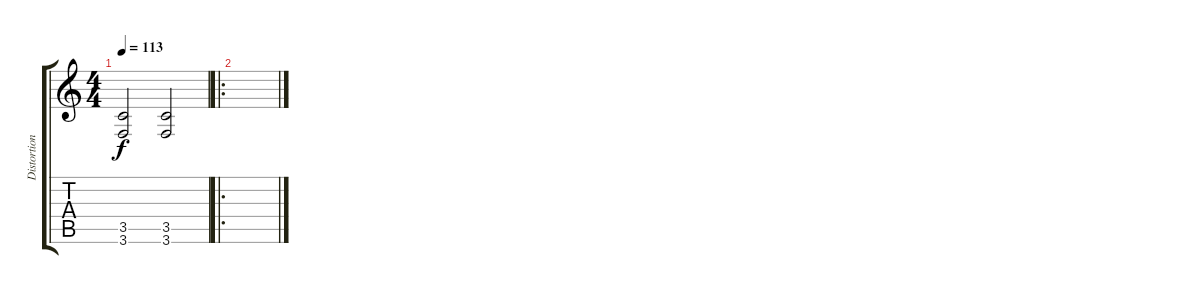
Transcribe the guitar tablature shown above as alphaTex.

\track ("Distortion" "Distortion") {instrument distortionguitar}
\staff {score tabs}
\tuning (E4 B3 G3 D3 A2 D2) {hide}
\ts (4 4)
\tempo 113
\clef g2
\ks c
(3.5 3.6).2{dy f} (3.5 3.6).2 |
\ro
